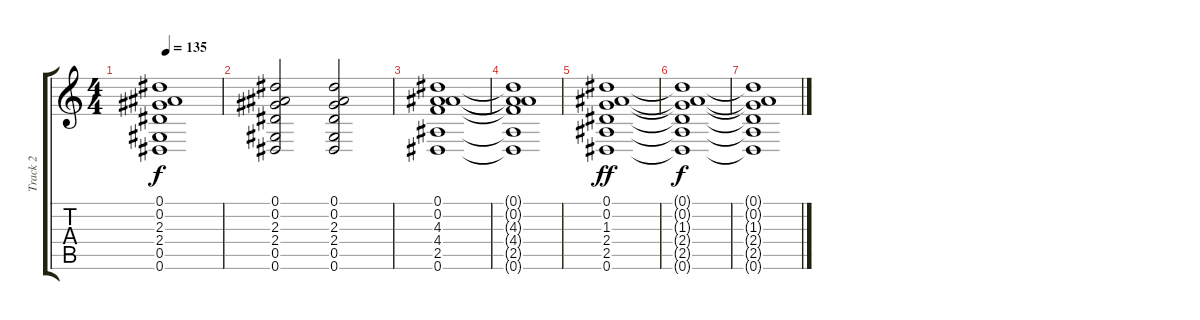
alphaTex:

\track ("Track 2" "Track 2") {instrument electricguitarclean}
\staff {score tabs}
\tuning (Eb4 Bb3 Gb3 Db3 Ab2 Eb2) {hide}
\ts (4 4)
\tempo 135
\clef g2
\ks c
(0.1 0.2 2.3 2.4 0.5 0.6).1{dy f} |
(0.1 0.2 2.3 2.4 0.5 0.6).2 (0.1 0.2 2.3 2.4 0.5 0.6).2 |
(0.1 0.2 4.3 4.4 2.5 0.6).1 |
(0.1{t} 0.2{t} 4.3{t} 4.4{t} 2.5{t} 0.6{t}).1 |
(0.1 0.2 1.3 2.4 2.5 0.6).1{dy ff} |
(0.1{t} 0.2{t} 1.3{t} 2.4{t} 2.5{t} 0.6{t}).1{dy f} |
(0.1{t} 0.2{t} 1.3{t} 2.4{t} 2.5{t} 0.6{t}).1
